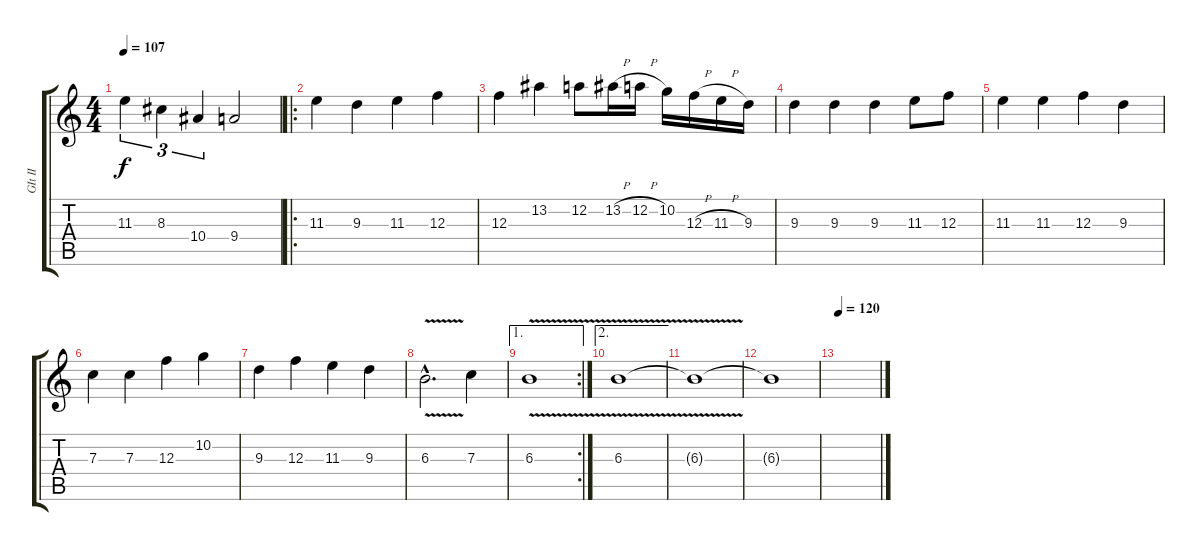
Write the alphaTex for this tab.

\track ("GIt II" "GIt II") {instrument overdrivenguitar}
\staff {score tabs}
\tuning (D4 A3 F3 C3 G2 D2) {hide}
\ts (4 4)
\tempo 107
\clef g2
\ks c
11.3.4{tu (3 2) dy f} 8.3.4{tu (3 2)} 10.4.4{tu (3 2)} 9.4.2 |
\ro
11.3.4 9.3.4 11.3.4 12.3.4 |
12.3.4 13.2.4 12.2.8 13.2{h}.16 12.2{h}.16 10.2.16 12.3{h}.16 11.3{h}.16 9.3.16 |
9.3.4 9.3.4 9.3.4 11.3.8 12.3.8 |
11.3.4 11.3.4 12.3.4 9.3.4 |
7.3.4 7.3.4 12.3.4 10.2.4 |
9.3.4 12.3.4 11.3.4 9.3.4 |
6.3{v hac}.2{d} 7.3.4 |
\ae 1
\rc 2
6.3{v}.1 |
\ae 2
6.3{v}.1 |
6.3{t}.1 |
6.3{t}.1 |
\tempo 120
